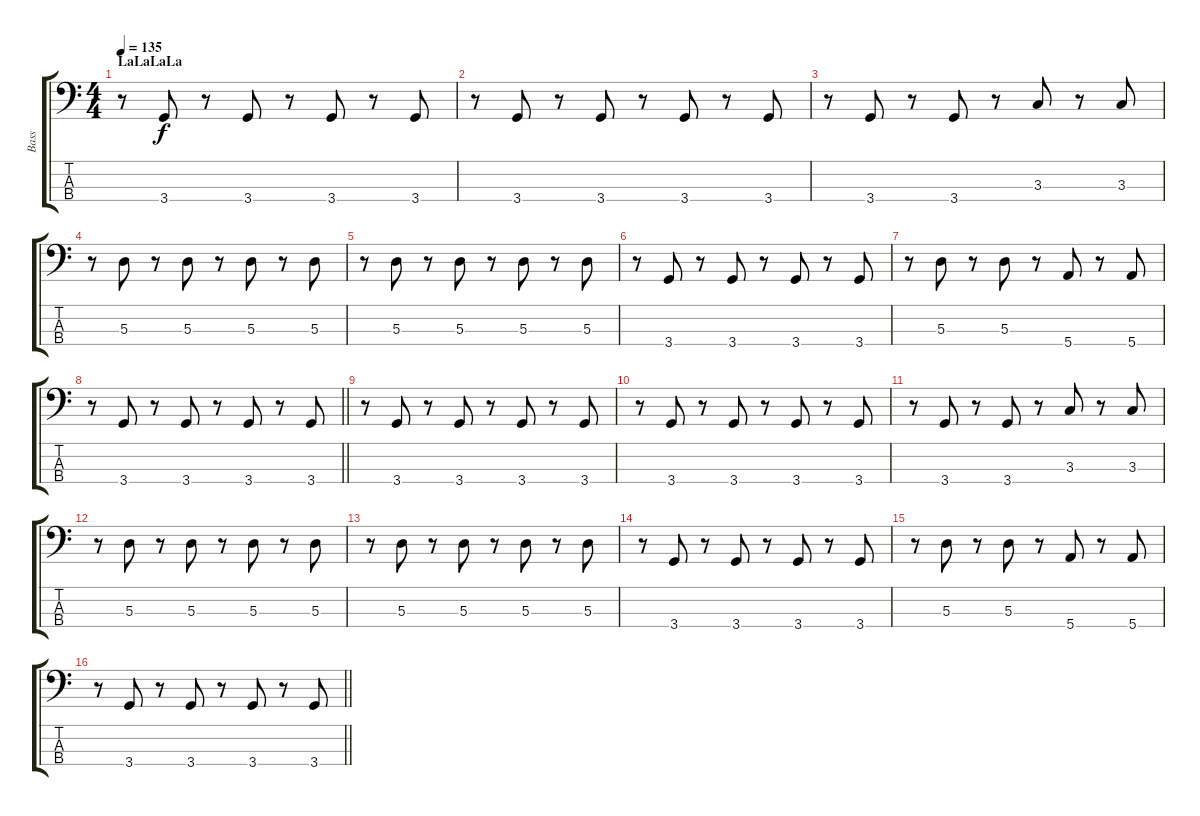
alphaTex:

\track ("Bass" "Bass") {instrument synthbass2}
\staff {score tabs}
\tuning (G2 D2 A1 E1) {hide}
\ts (4 4)
\section ("" "LaLaLaLa")
\tempo 135
\clef f4
\ks c
r.8{dy f} 3.4.8 r.8 3.4.8 r.8 3.4.8 r.8 3.4.8 |
r.8 3.4.8 r.8 3.4.8 r.8 3.4.8 r.8 3.4.8 |
r.8 3.4.8 r.8 3.4.8 r.8 3.3.8 r.8 3.3.8 |
r.8 5.3.8 r.8 5.3.8 r.8 5.3.8 r.8 5.3.8 |
r.8 5.3.8 r.8 5.3.8 r.8 5.3.8 r.8 5.3.8 |
r.8 3.4.8 r.8 3.4.8 r.8 3.4.8 r.8 3.4.8 |
r.8 5.3.8 r.8 5.3.8 r.8 5.4.8 r.8 5.4.8 |
\barLineRight lightlight
r.8 3.4.8 r.8 3.4.8 r.8 3.4.8 r.8 3.4.8 |
r.8 3.4.8 r.8 3.4.8 r.8 3.4.8 r.8 3.4.8 |
r.8 3.4.8 r.8 3.4.8 r.8 3.4.8 r.8 3.4.8 |
r.8 3.4.8 r.8 3.4.8 r.8 3.3.8 r.8 3.3.8 |
r.8 5.3.8 r.8 5.3.8 r.8 5.3.8 r.8 5.3.8 |
r.8 5.3.8 r.8 5.3.8 r.8 5.3.8 r.8 5.3.8 |
r.8 3.4.8 r.8 3.4.8 r.8 3.4.8 r.8 3.4.8 |
r.8 5.3.8 r.8 5.3.8 r.8 5.4.8 r.8 5.4.8 |
\barLineRight lightlight
r.8 3.4.8 r.8 3.4.8 r.8 3.4.8 r.8 3.4.8
